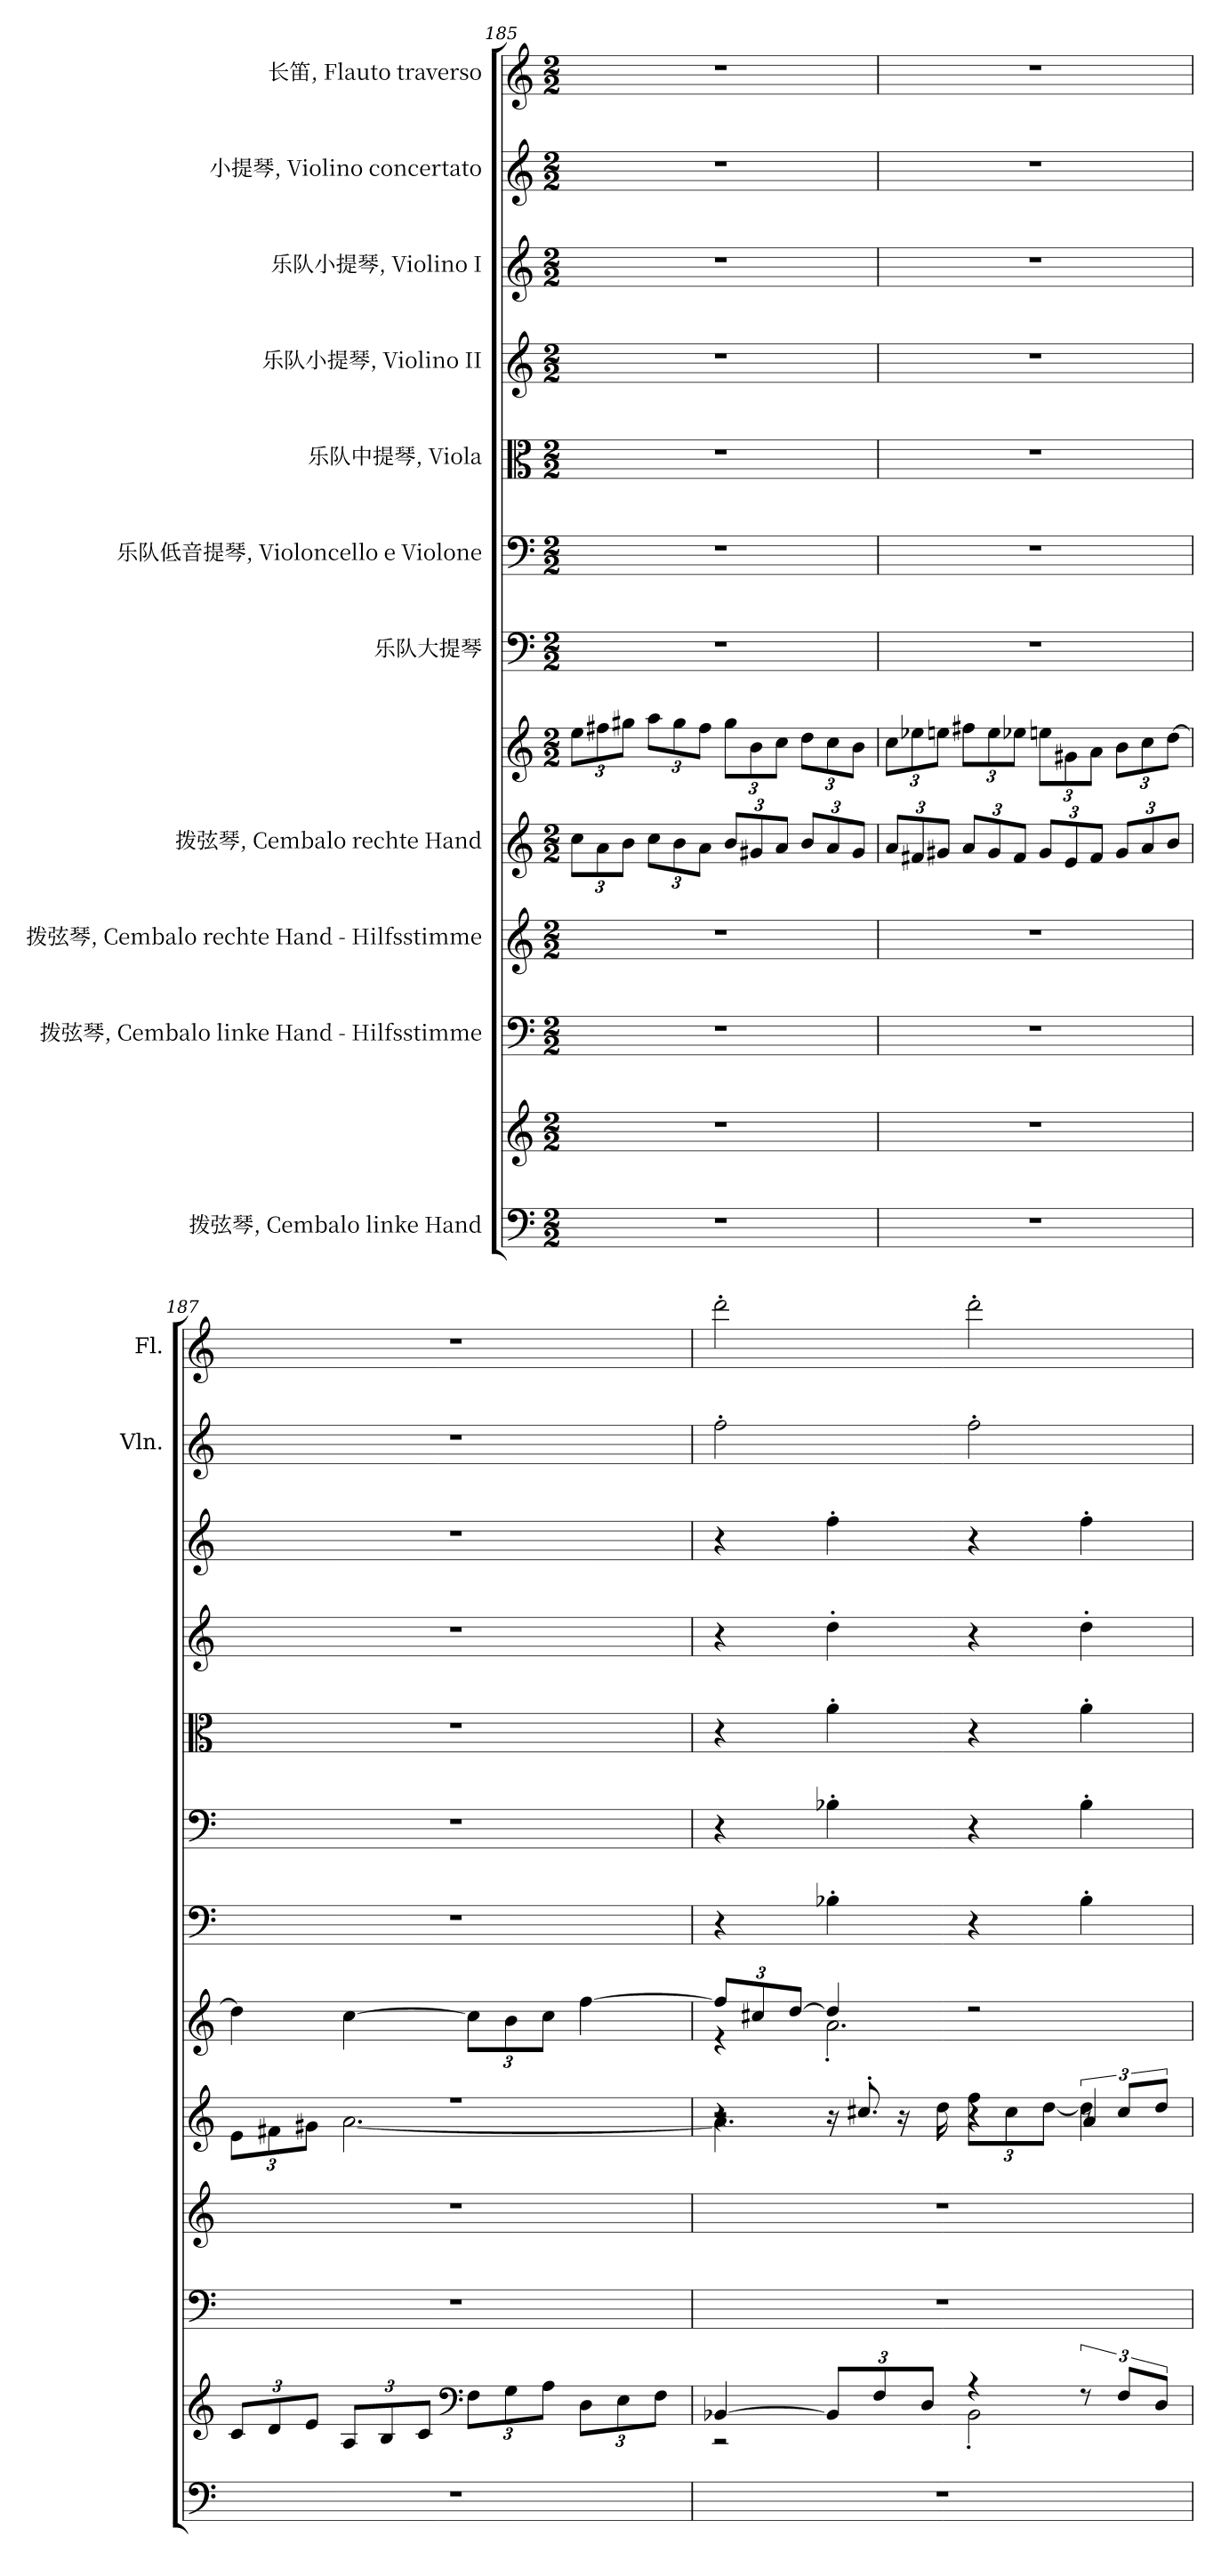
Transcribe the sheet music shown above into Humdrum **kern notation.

**kern	**kern	**kern	**kern	**kern	**kern	**kern	**kern	**kern	**kern	**kern	**kern	**kern
*part11	*part11	*part10	*part9	*part8	*part8	*part7	*part6	*part5	*part4	*part3	*part2	*part1
*staff13	*staff12	*staff11	*staff10	*staff9	*staff8	*staff7	*staff6	*staff5	*staff4	*staff3	*staff2	*staff1
*I"拨弦琴, Cembalo linke Hand	*	*I"拨弦琴, Cembalo linke Hand - Hilfsstimme	*I"拨弦琴, Cembalo rechte Hand - Hilfsstimme	*I"拨弦琴, Cembalo rechte Hand	*	*I"乐队大提琴	*I"乐队低音提琴, Violoncello e Violone	*I"乐队中提琴, Viola	*I"乐队小提琴, Violino II	*I"乐队小提琴, Violino I	*I"小提琴, Violino concertato	*I"长笛, Flauto traverso
*	*	*	*	*	*	*	*	*	*	*	*I'Vln.	*I'Fl.
!!LO:PB:g=z
*clefF4	*clefG2	*clefF4	*clefG2	*clefG2	*clefG2	*clefF4	*clefF4	*clefC3	*clefG2	*clefG2	*clefG2	*clefG2
*	*	*	*	*	*	*	*ITrd7c12	*	*	*	*	*
*k[]	*k[]	*k[]	*k[]	*k[]	*k[]	*k[]	*k[]	*k[]	*k[]	*k[]	*k[]	*k[]
*M2/2	*M2/2	*M2/2	*M2/2	*M2/2	*M2/2	*M2/2	*M2/2	*M2/2	*M2/2	*M2/2	*M2/2	*M2/2
*	*	*	*	*Xbrackettup	*Xbrackettup	*	*	*	*	*	*	*
=185	=185	=185	=185	=185	=185	=185	=185	=185	=185	=185	=185	=185
1r	1r	1r	1r	12cc\L	12ee\L	1r	1r	1r	1r	1r	1r	1r
.	.	.	.	12a\	12ff#X\	.	.	.	.	.	.	.
.	.	.	.	12b\J	12gg#X\J	.	.	.	.	.	.	.
.	.	.	.	12cc\L	12aa\L	.	.	.	.	.	.	.
.	.	.	.	12b\	12gg#\	.	.	.	.	.	.	.
.	.	.	.	12a\J	12ff#\J	.	.	.	.	.	.	.
.	.	.	.	12b/L	12gg#\L	.	.	.	.	.	.	.
.	.	.	.	12g#X/	12b\	.	.	.	.	.	.	.
.	.	.	.	12a/J	12cc\J	.	.	.	.	.	.	.
.	.	.	.	12b/L	12dd\L	.	.	.	.	.	.	.
.	.	.	.	12a/	12cc\	.	.	.	.	.	.	.
.	.	.	.	12g#/J	12b\J	.	.	.	.	.	.	.
=186	=186	=186	=186	=186	=186	=186	=186	=186	=186	=186	=186	=186
1r	1r	1r	1r	12a/L	12cc\L	1r	1r	1r	1r	1r	1r	1r
.	.	.	.	12f#X/	12ee-X\	.	.	.	.	.	.	.
.	.	.	.	12g#X/J	12een\J	.	.	.	.	.	.	.
.	.	.	.	12a/L	12ff#X\L	.	.	.	.	.	.	.
.	.	.	.	12g#/	12ee\	.	.	.	.	.	.	.
.	.	.	.	12f#/J	12ee-X\J	.	.	.	.	.	.	.
.	.	.	.	12g#/L	12een\L	.	.	.	.	.	.	.
.	.	.	.	12e/	12g#X\	.	.	.	.	.	.	.
.	.	.	.	12f#/J	12a\J	.	.	.	.	.	.	.
.	.	.	.	12g#/L	12b\L	.	.	.	.	.	.	.
.	.	.	.	12a/	12cc\	.	.	.	.	.	.	.
.	.	.	.	12b/J	[12dd\J	.	.	.	.	.	.	.
!!LO:PB:g=z
=187	=187	=187	=187	=187	=187	=187	=187	=187	=187	=187	=187	=187
*	*Xbrackettup	*	*	*	*	*	*	*	*	*	*	*
*	*	*	*	*^	*	*	*	*	*	*	*	*
1r	12c/L	1r	1r	1r	12e\L	4dd\]	1r	1r	1r	1r	1r	1r	1r
.	12d/	.	.	.	12f#X\	.	.	.	.	.	.	.	.
.	12e/J	.	.	.	12g#X\J	.	.	.	.	.	.	.	.
.	12A/L	.	.	.	[2.a\	[4cc\	.	.	.	.	.	.	.
.	12B/	.	.	.	.	.	.	.	.	.	.	.	.
.	12c/J	.	.	.	.	.	.	.	.	.	.	.	.
*	*clefF4	*	*	*	*	*	*	*	*	*	*	*	*
.	12F\L	.	.	.	.	12cc\L]	.	.	.	.	.	.	.
.	12G\	.	.	.	.	12b\	.	.	.	.	.	.	.
.	12A\J	.	.	.	.	12cc\J	.	.	.	.	.	.	.
.	12D\L	.	.	.	.	[4ff\	.	.	.	.	.	.	.
.	12E\	.	.	.	.	.	.	.	.	.	.	.	.
.	12F\J	.	.	.	.	.	.	.	.	.	.	.	.
=188	=188	=188	=188	=188	=188	=188	=188	=188	=188	=188	=188	=188	=188
*	*^	*	*	*	*^	*^	*	*	*	*	*	*	*
1r	[4BB-X/	2r	1r	1r	4r	4.a\]	2r	12ff/L]	4r	4r	4r	4r	4r	4r	2ff'\	2ddd'\
.	.	.	.	.	.	.	.	12cc#X/	.	.	.	.	.	.	.	.
.	.	.	.	.	.	.	.	[12dd/J	.	.	.	.	.	.	.	.
.	12BB-/L]	.	.	.	16r	.	.	4dd/]	2.a'\	4B-X'\	4BB-X'\	4a'\	4dd'\	4ff'\	.	.
.	.	.	.	.	8.cc#X'/	.	.	.	.	.	.	.	.	.	.	.
.	12F/	.	.	.	.	.	.	.	.	.	.	.	.	.	.	.
.	.	.	.	.	.	16r	.	.	.	.	.	.	.	.	.	.
.	12D/J	.	.	.	.	.	.	.	.	.	.	.	.	.	.	.
.	.	.	.	.	.	16dd\	.	.	.	.	.	.	.	.	.	.
.	4r	2BB-'\	.	.	4r	12ff\L	4r	2r	.	4r	4r	4r	4r	4r	2ff'\	2ddd'\
.	.	.	.	.	.	12cc#\	.	.	.	.	.	.	.	.	.	.
.	.	.	.	.	.	[12dd\J	.	.	.	.	.	.	.	.	.	.
*	*brackettup	*	*	*	*brackettup	*	*	*	*	*	*	*	*	*	*	*
.	12r	.	.	.	12r	4dd\]	4a/	.	.	4B-'\	4BB-'\	4a'\	4dd'\	4ff'\	.	.
.	12F/L	.	.	.	12cc#/L	.	.	.	.	.	.	.	.	.	.	.
.	12D/J	.	.	.	12dd/J	.	.	.	.	.	.	.	.	.	.	.
*	*	*	*	*	*v	*v	*v	*	*	*	*	*	*	*	*	*
*	*v	*v	*	*	*	*v	*v	*	*	*	*	*	*	*
=	=	=	=	=	=	=	=	=	=	=	=	=
*-	*-	*-	*-	*-	*-	*-	*-	*-	*-	*-	*-	*-
